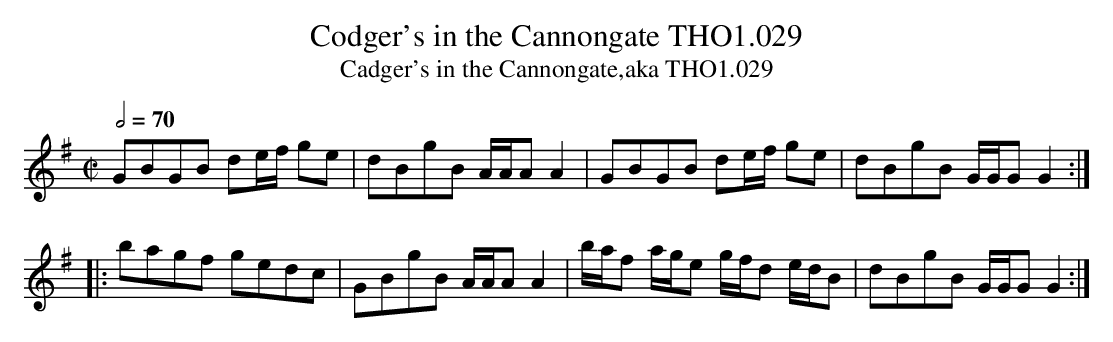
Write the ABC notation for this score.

X:1
T:Codger's in the Cannongate THO1.029
T:Cadger's in the Cannongate,aka THO1.029
M:C|
L:1/8
Q:1/2=70
K:G
GBGB de/f/ ge|dBgB A/A/A A2|GBGB de/f/ ge|dBgB G/G/G G2:|
|:bagf gedc|GBgB A/A/A A2|b/a/f a/g/e g/f/d e/d/B|dBgB G/G/G G2:|
